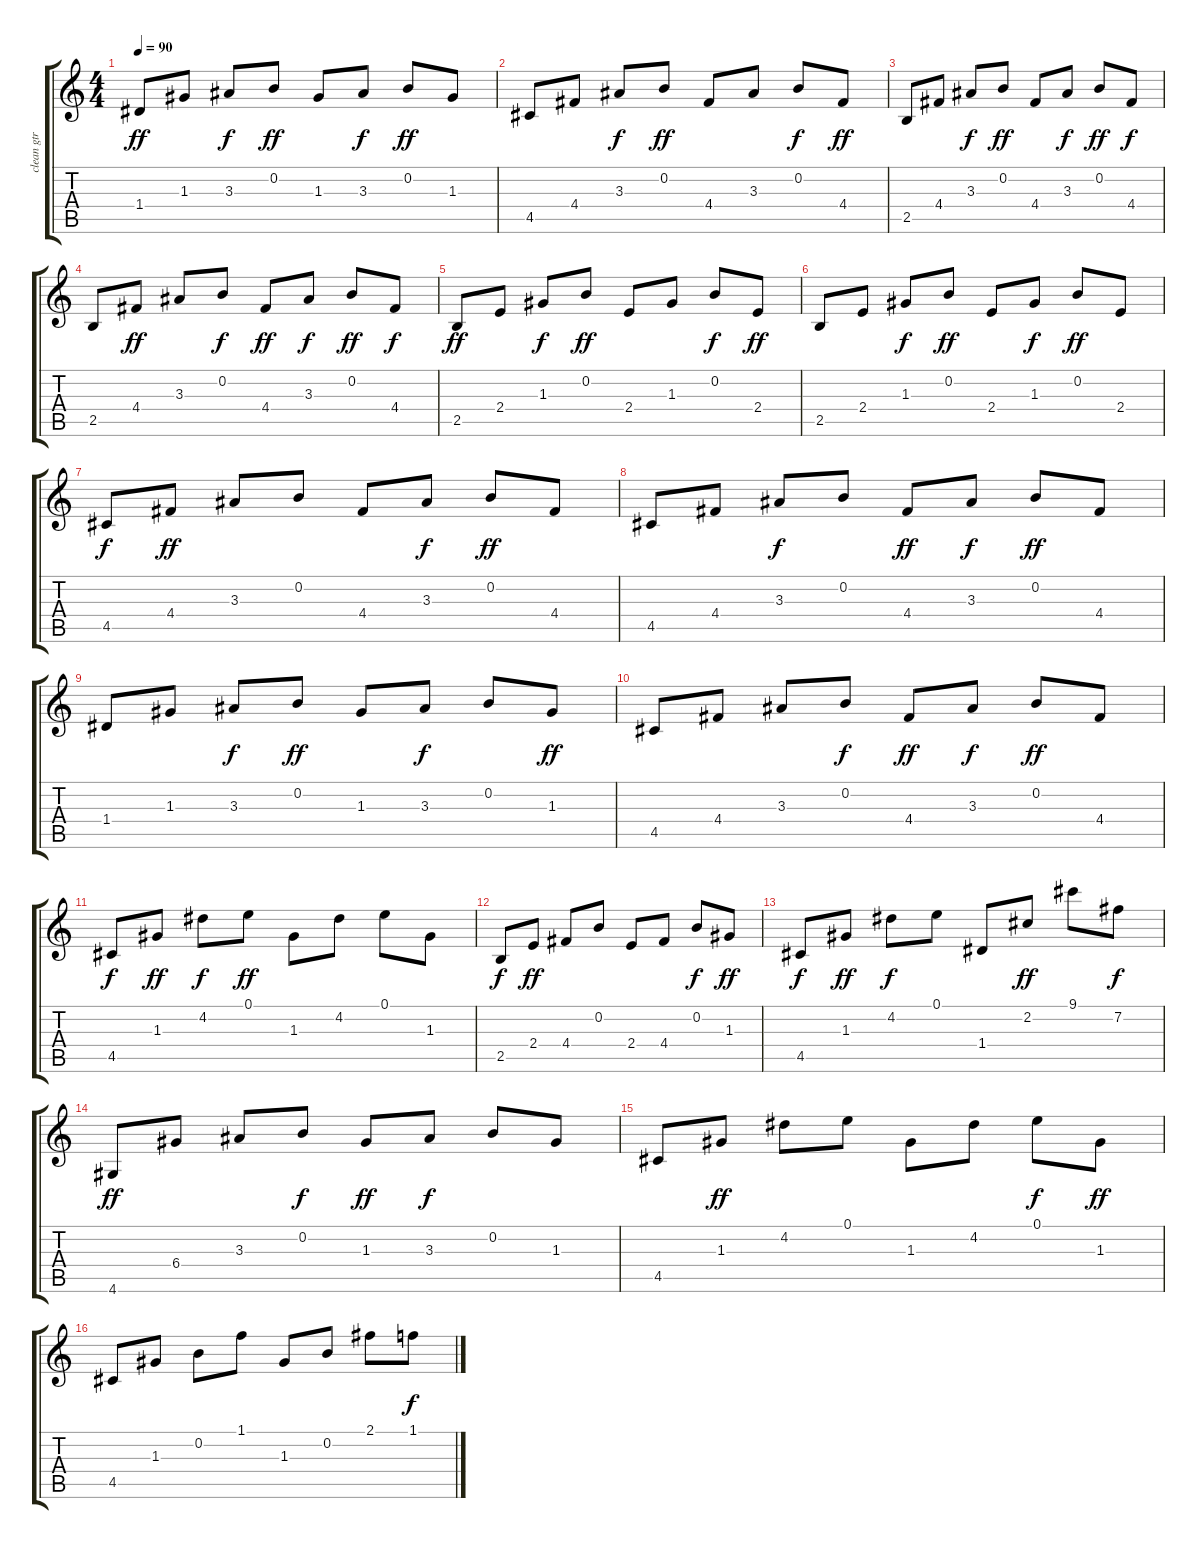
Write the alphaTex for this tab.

\track ("clean gtr" "clean gtr") {instrument acousticguitarsteel}
\staff {score tabs}
\tuning (E4 B3 G3 D3 A2 E2) {hide}
\ts (4 4)
\tempo 90
\clef g2
\ks c
1.4.8{dy ff} 1.3.8 3.3.8{dy f} 0.2.8{dy ff} 1.3.8 3.3.8{dy f} 0.2.8{dy ff} 1.3.8 |
4.5.8 4.4.8 3.3.8{dy f} 0.2.8{dy ff} 4.4.8 3.3.8 0.2.8{dy f} 4.4.8{dy ff} |
2.5.8 4.4.8 3.3.8{dy f} 0.2.8{dy ff} 4.4.8 3.3.8{dy f} 0.2.8{dy ff} 4.4.8{dy f} |
2.5.8 4.4.8{dy ff} 3.3.8 0.2.8{dy f} 4.4.8{dy ff} 3.3.8{dy f} 0.2.8{dy ff} 4.4.8{dy f} |
2.5.8{dy ff} 2.4.8 1.3.8{dy f} 0.2.8{dy ff} 2.4.8 1.3.8 0.2.8{dy f} 2.4.8{dy ff} |
2.5.8 2.4.8 1.3.8{dy f} 0.2.8{dy ff} 2.4.8 1.3.8{dy f} 0.2.8{dy ff} 2.4.8 |
4.5.8{dy f} 4.4.8{dy ff} 3.3.8 0.2.8 4.4.8 3.3.8{dy f} 0.2.8{dy ff} 4.4.8 |
4.5.8 4.4.8 3.3.8{dy f} 0.2.8 4.4.8{dy ff} 3.3.8{dy f} 0.2.8{dy ff} 4.4.8 |
1.4.8 1.3.8 3.3.8{dy f} 0.2.8{dy ff} 1.3.8 3.3.8{dy f} 0.2.8 1.3.8{dy ff} |
4.5.8 4.4.8 3.3.8 0.2.8{dy f} 4.4.8{dy ff} 3.3.8{dy f} 0.2.8{dy ff} 4.4.8 |
4.5.8{dy f} 1.3.8{dy ff} 4.2.8{dy f} 0.1.8{dy ff} 1.3.8 4.2.8 0.1.8 1.3.8 |
2.5.8{dy f} 2.4.8{dy ff} 4.4.8 0.2.8 2.4.8 4.4.8 0.2.8{dy f} 1.3.8{dy ff} |
4.5.8{dy f} 1.3.8{dy ff} 4.2.8{dy f} 0.1.8 1.4.8 2.2.8{dy ff} 9.1.8 7.2.8{dy f} |
4.6.8{dy ff} 6.4.8 3.3.8 0.2.8{dy f} 1.3.8{dy ff} 3.3.8{dy f} 0.2.8 1.3.8 |
4.5.8 1.3.8{dy ff} 4.2.8 0.1.8 1.3.8 4.2.8 0.1.8{dy f} 1.3.8{dy ff} |
4.5.8 1.3.8 0.2.8 1.1.8 1.3.8 0.2.8 2.1.8 1.1.8{dy f}
